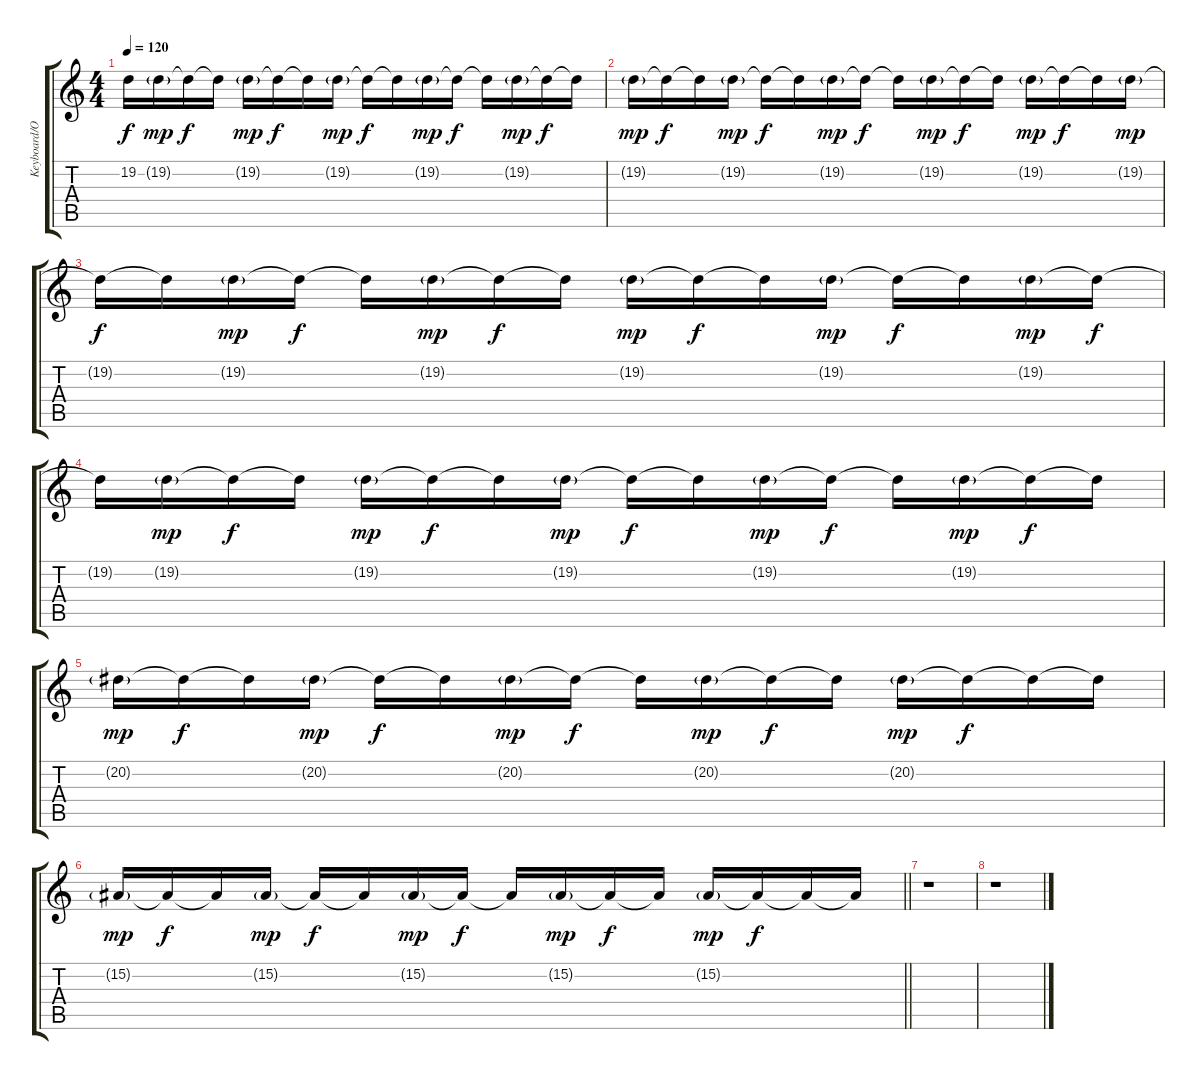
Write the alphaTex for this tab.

\track ("Keyboard/Overdub" "Keyboard/O") {instrument acousticgrandpiano}
\staff {score tabs}
\tuning (C4 G3 Eb3 Bb2 F2 C2) {hide}
\ts (4 4)
\tempo 120
\clef g2
\ks c
19.2{t}.16{dy f} 19.2{g}.16{dy mp} 19.2{t}.16{dy f} 19.2{t}.16 19.2{g}.16{dy mp} 19.2{t}.16{dy f} 19.2{t}.16 19.2{g}.16{dy mp} 19.2{t}.16{dy f} 19.2{t}.16 19.2{g}.16{dy mp} 19.2{t}.16{dy f} 19.2{t}.16 19.2{g}.16{dy mp} 19.2{t}.16{dy f} 19.2{t}.16 |
19.2{g}.16{dy mp} 19.2{t}.16{dy f} 19.2{t}.16 19.2{g}.16{dy mp} 19.2{t}.16{dy f} 19.2{t}.16 19.2{g}.16{dy mp} 19.2{t}.16{dy f} 19.2{t}.16 19.2{g}.16{dy mp} 19.2{t}.16{dy f} 19.2{t}.16 19.2{g}.16{dy mp} 19.2{t}.16{dy f} 19.2{t}.16 19.2{g}.16{dy mp} |
19.2{t}.16{dy f} 19.2{t}.16 19.2{g}.16{dy mp} 19.2{t}.16{dy f} 19.2{t}.16 19.2{g}.16{dy mp} 19.2{t}.16{dy f} 19.2{t}.16 19.2{g}.16{dy mp} 19.2{t}.16{dy f} 19.2{t}.16 19.2{g}.16{dy mp} 19.2{t}.16{dy f} 19.2{t}.16 19.2{g}.16{dy mp} 19.2{t}.16{dy f} |
19.2{t}.16 19.2{g}.16{dy mp} 19.2{t}.16{dy f} 19.2{t}.16 19.2{g}.16{dy mp} 19.2{t}.16{dy f} 19.2{t}.16 19.2{g}.16{dy mp} 19.2{t}.16{dy f} 19.2{t}.16 19.2{g}.16{dy mp} 19.2{t}.16{dy f} 19.2{t}.16 19.2{g}.16{dy mp} 19.2{t}.16{dy f} 19.2{t}.16 |
20.2{g}.16{dy mp} 20.2{t}.16{dy f} 20.2{t}.16 20.2{g}.16{dy mp} 20.2{t}.16{dy f} 20.2{t}.16 20.2{g}.16{dy mp} 20.2{t}.16{dy f} 20.2{t}.16 20.2{g}.16{dy mp} 20.2{t}.16{dy f} 20.2{t}.16 20.2{g}.16{dy mp} 20.2{t}.16{dy f} 20.2{t}.16 20.2{t}.16 |
\barLineRight lightlight
15.2{g}.16{dy mp} 15.2{t}.16{dy f} 15.2{t}.16 15.2{g}.16{dy mp} 15.2{t}.16{dy f} 15.2{t}.16 15.2{g}.16{dy mp} 15.2{t}.16{dy f} 15.2{t}.16 15.2{g}.16{dy mp} 15.2{t}.16{dy f} 15.2{t}.16 15.2{g}.16{dy mp} 15.2{t}.16{dy f} 15.2{t}.16 15.2{t}.16 |
\section ("" "")
r.1 |
r.1
